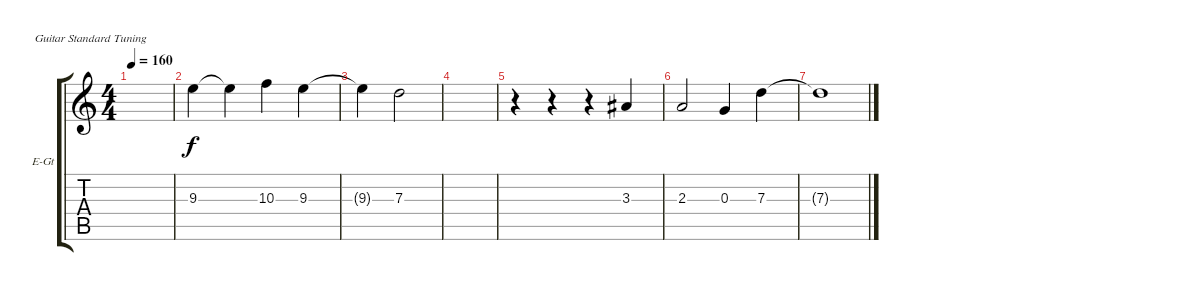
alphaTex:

\defaultSystemsLayout 4
\bracketExtendMode groupsimilarinstruments
\firstSystemTrackNameOrientation horizontal
\otherSystemsTrackNameOrientation horizontal
\track ("Electric Guitar" "E-Gt") {solo instrument viola}
\staff {score tabs}
\tuning (E4 B3 G3 D3 A2 E2)
\displaytranspose 12
\ts (4 4)
\tempo 160
\clef g2
\scale
0.333333
\ks c
|
\scale
0.333333 9.3.4 9.3{t}.4 10.3.4 9.3.4 |
\scale
0.333333 9.3{t}.4 7.3.2 |
\scale
0.333333 |
\scale
0.333333 r.4 r.4 r.4 3.3.4 |
\scale
0.333333 2.3.2 0.3.4 7.3.4 |
7.3{t}.1
